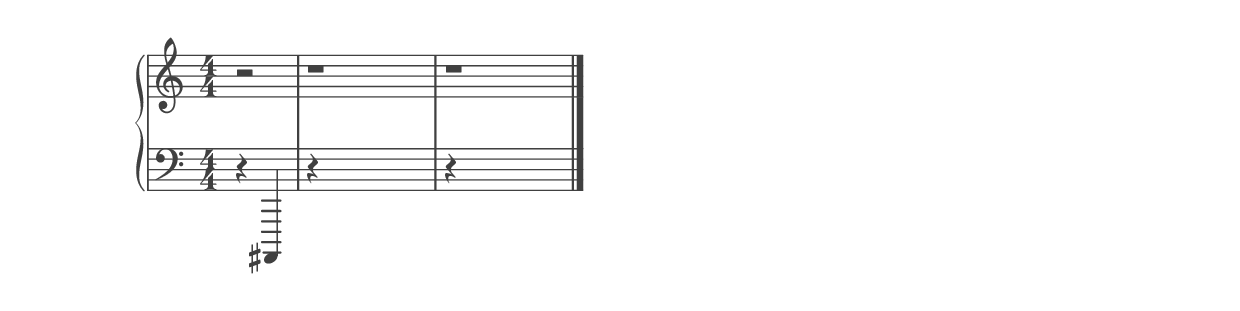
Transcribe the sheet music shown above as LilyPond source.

%% ----------------------------------------------------------------------------
%% Generated on: 2019 January 05
%% Note Name: A0#
%% Octave: 0
%% Clef: bass
%% Filename: 002-02-0-bass-A0#
%% ----------------------------------------------------------------------------

\version "2.19.82"

\include "../piano_note_colors.ly"

\header {
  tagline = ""
}

upper = {
  \clef treble
  \numericTimeSignature
  % treble note
  r2
  % treble octave (hidden)
  r1
  % treble octave (hidden) repeat
  \unHideNotes
  r1
  \bar "|."
}

lower = {
  \clef bass
  \numericTimeSignature
  % bass note in color
  r4 ais,,,4
  % bass octave (hidden)
  r4 \hideNotes ais,4 ais,,4 ais,,,4
  % bass octave (hidden) repeat
  \unHideNotes
  r4 \hideNotes ais,4 ais,,4 ais,,,4
}

\score {
  \new PianoStaff <<
    \context Score
    \applyContext #(override-color-for-all-grobs default-black)
    \time 4/4
    \partial 2
    \new Staff = upper { \upper }
    \new Staff = lower { \lower }
  >>
  \layout { }
  \midi { }
}